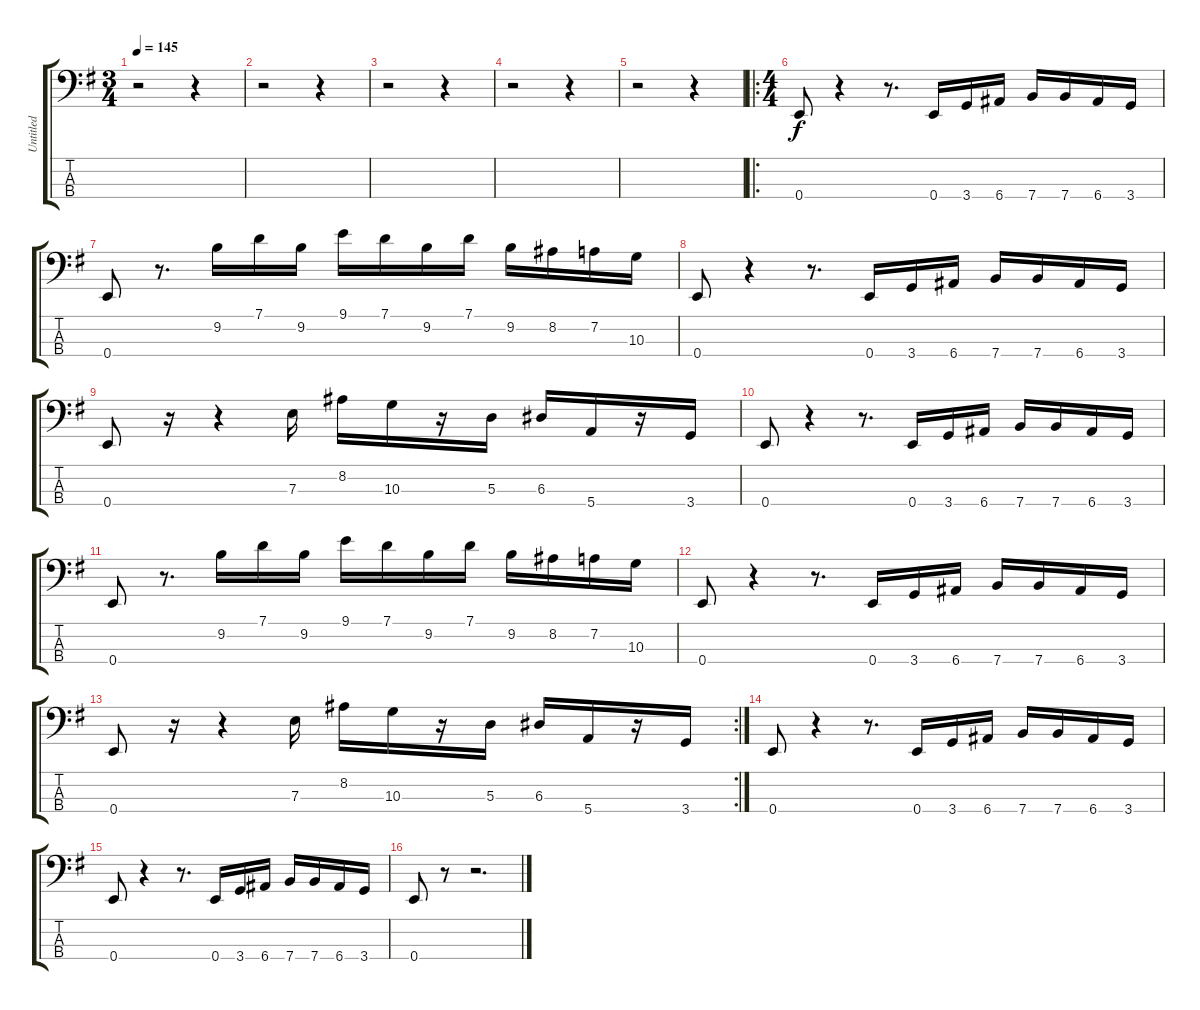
\track ("Untitled" "Untitled") {instrument electricbassfinger}
\staff {score tabs}
\tuning (G2 D2 A1 E1) {hide}
\ts (3 4)
\tempo 145
\clef f4
\ks g
r.2{dy f} r.4 |
r.2 r.4 |
r.2 r.4 |
r.2 r.4 |
r.2 r.4 |
\ro
\ts (4 4)
0.4.8 r.4 r.8{d} 0.4.16 3.4.16 6.4.16 7.4.16 7.4.16 6.4.16 3.4.16 |
0.4.8 r.8{d} 9.2.16 7.1.16 9.2.16 9.1.16 7.1.16 9.2.16 7.1.16 9.2.16 8.2.16 7.2.16 10.3.16 |
0.4.8 r.4 r.8{d} 0.4.16 3.4.16 6.4.16 7.4.16 7.4.16 6.4.16 3.4.16 |
0.4.8 r.16 r.4 7.3.16 8.2.16 10.3.16 r.16 5.3.16 6.3.16 5.4.16 r.16 3.4.16 |
0.4.8 r.4 r.8{d} 0.4.16 3.4.16 6.4.16 7.4.16 7.4.16 6.4.16 3.4.16 |
0.4.8 r.8{d} 9.2.16 7.1.16 9.2.16 9.1.16 7.1.16 9.2.16 7.1.16 9.2.16 8.2.16 7.2.16 10.3.16 |
0.4.8 r.4 r.8{d} 0.4.16 3.4.16 6.4.16 7.4.16 7.4.16 6.4.16 3.4.16 |
\rc 2
0.4.8 r.16 r.4 7.3.16 8.2.16 10.3.16 r.16 5.3.16 6.3.16 5.4.16 r.16 3.4.16 |
0.4.8 r.4 r.8{d} 0.4.16 3.4.16 6.4.16 7.4.16 7.4.16 6.4.16 3.4.16 |
0.4.8 r.4 r.8{d} 0.4.16 3.4.16 6.4.16 7.4.16 7.4.16 6.4.16 3.4.16 |
0.4.8 r.8 r.2{d}
